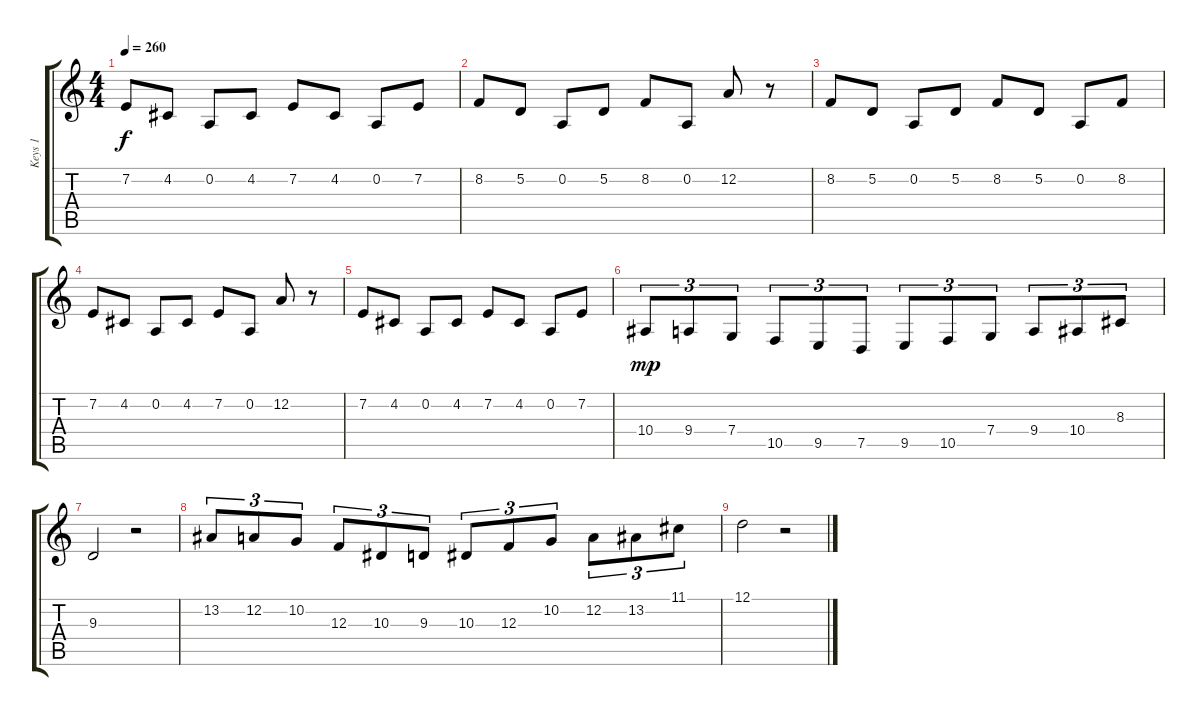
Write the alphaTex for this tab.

\track ("Keys 1" "Keys 1") {instrument electricgrandpiano}
\staff {score tabs}
\tuning (D4 A3 F3 C3 G2 C2) {hide}
\ts (4 4)
\tempo 260
\clef g2
\ks c
7.2.8{dy f} 4.2.8 0.2.8 4.2.8 7.2.8 4.2.8 0.2.8 7.2.8 |
8.2.8 5.2.8 0.2.8 5.2.8 8.2.8 0.2.8 12.2.8 r.8 |
8.2.8 5.2.8 0.2.8 5.2.8 8.2.8 5.2.8 0.2.8 8.2.8 |
7.2.8 4.2.8 0.2.8 4.2.8 7.2.8 0.2.8 12.2.8 r.8 |
7.2.8 4.2.8 0.2.8 4.2.8 7.2.8 4.2.8 0.2.8 7.2.8 |
10.4.8{tu (3 2) dy mp} 9.4.8{tu (3 2)} 7.4.8{tu (3 2)} 10.5.8{tu (3 2)} 9.5.8{tu (3 2)} 7.5.8{tu (3 2)} 9.5.8{tu (3 2)} 10.5.8{tu (3 2)} 7.4.8{tu (3 2)} 9.4.8{tu (3 2)} 10.4.8{tu (3 2)} 8.3.8{tu (3 2)} |
9.3.2 r.2 |
13.2.8{tu (3 2)} 12.2.8{tu (3 2)} 10.2.8{tu (3 2)} 12.3.8{tu (3 2)} 10.3.8{tu (3 2)} 9.3.8{tu (3 2)} 10.3.8{tu (3 2)} 12.3.8{tu (3 2)} 10.2.8{tu (3 2)} 12.2.8{tu (3 2)} 13.2.8{tu (3 2)} 11.1.8{tu (3 2)} |
12.1.2 r.2
